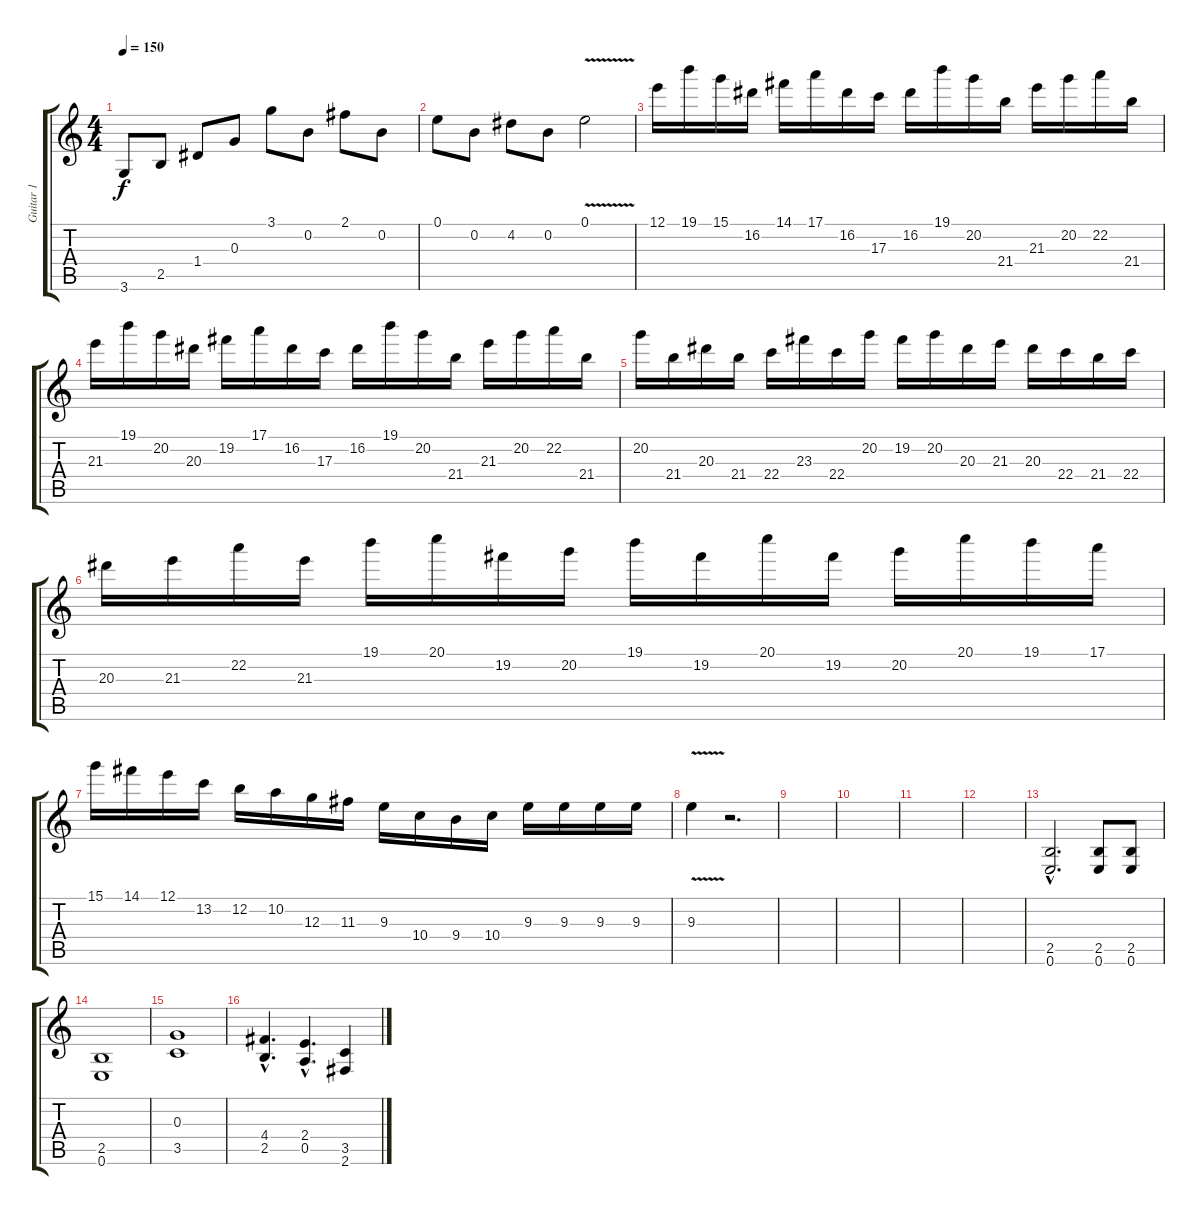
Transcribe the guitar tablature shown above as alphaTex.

\track ("Guitar 1" "Guitar 1") {instrument distortionguitar}
\staff {score tabs}
\tuning (E4 B3 G3 D3 A2 E2) {hide}
\ts (4 4)
\tempo 150
\clef g2
\ks c
3.6.8{dy f} 2.5.8 1.4.8 0.3.8 3.1.8 0.2.8 2.1.8 0.2.8 |
0.1.8 0.2.8 4.2.8 0.2.8 0.1{v}.2 |
12.1.16 19.1.16 15.1.16 16.2.16 14.1.16 17.1.16 16.2.16 17.3.16 16.2.16 19.1.16 20.2.16 21.4.16 21.3.16 20.2.16 22.2.16 21.4.16 |
21.3.16 19.1.16 20.2.16 20.3.16 19.2.16 17.1.16 16.2.16 17.3.16 16.2.16 19.1.16 20.2.16 21.4.16 21.3.16 20.2.16 22.2.16 21.4.16 |
20.2.16 21.4.16 20.3.16 21.4.16 22.4.16 23.3.16 22.4.16 20.2.16 19.2.16 20.2.16 20.3.16 21.3.16 20.3.16 22.4.16 21.4.16 22.4.16 |
20.3.16 21.3.16 22.2.16 21.3.16 19.1.16 20.1.16 19.2.16 20.2.16 19.1.16 19.2.16 20.1.16 19.2.16 20.2.16 20.1.16 19.1.16 17.1.16 |
15.1.16 14.1.16 12.1.16 13.2.16 12.2.16 10.2.16 12.3.16 11.3.16 9.3.16 10.4.16 9.4.16 10.4.16 9.3.16 9.3.16 9.3.16 9.3.16 |
9.3{v}.4 r.2{d} |
|
|
|
|
(2.5{hac} 0.6{hac}).2{d} (2.5 0.6).8 (2.5 0.6).8 |
(2.5 0.6).1 |
(0.3 3.5).1 |
(4.4{hac} 2.5{hac}).4{d} (2.4{hac} 0.5{hac}).4{d} (3.5 2.6).4
